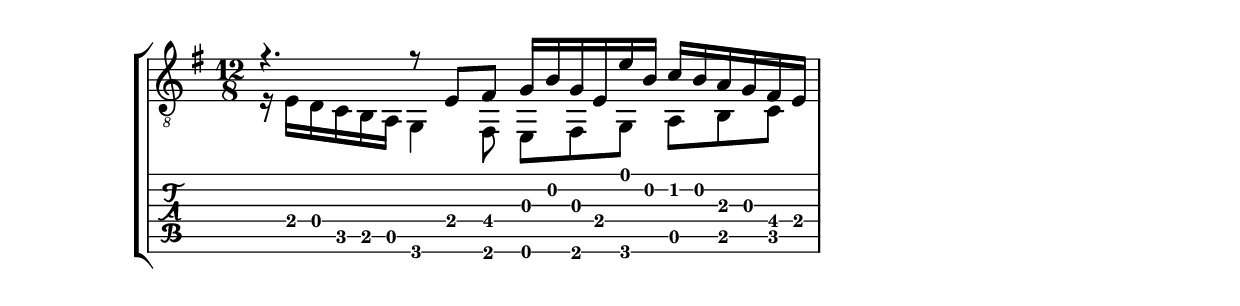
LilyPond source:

%% Do not edit this file; it is auto-generated from LSR http://lsr.dsi.unimi.it
%% This file is in the public domain.
\version "2.12.3"

\header {
  lsrtags = "fretted-strings"

  texidoces = "
La polifonía se crea de la misma forma en un @code{TabStaff} que
en una pauta normal.

"
  doctitlees = "Polifonía en tablaturas"

%% Translation of GIT committish: 3f880f886831b8c72c9e944b3872458c30c6c839

  texidocfr = "
Une section polyphonique s'obtient dans un @code{TabStaff} de la
même manière que dans une portée normale.

"
  doctitlefr = "Polyphonie en mode tablature"

  texidoc = "
Polyphony is created the same way in a @code{TabStaff} as in a regular
staff.

"
  doctitle = "Polyphony in tablature"
} % begin verbatim

upper = \relative c' {
  \time 12/8
  \key e \minor
  \voiceOne
  r4. r8 e, fis g16 b g e e' b c b a g fis e
}

lower = \relative c {
  \key e \minor
  \voiceTwo
  r16 e d c b a g4 fis8 e fis g a b c
}

\score {
  <<
    \new StaffGroup = "tab with traditional" <<
      \new Staff = "guitar traditional" <<
        \clef "treble_8"
        \context Voice = "upper" \upper
        \context Voice = "lower" \lower
      >>
      \new TabStaff = "guitar tab" <<
        \context TabVoice = "upper" \upper
        \context TabVoice = "lower" \lower
      >>
    >>
  >>
}

